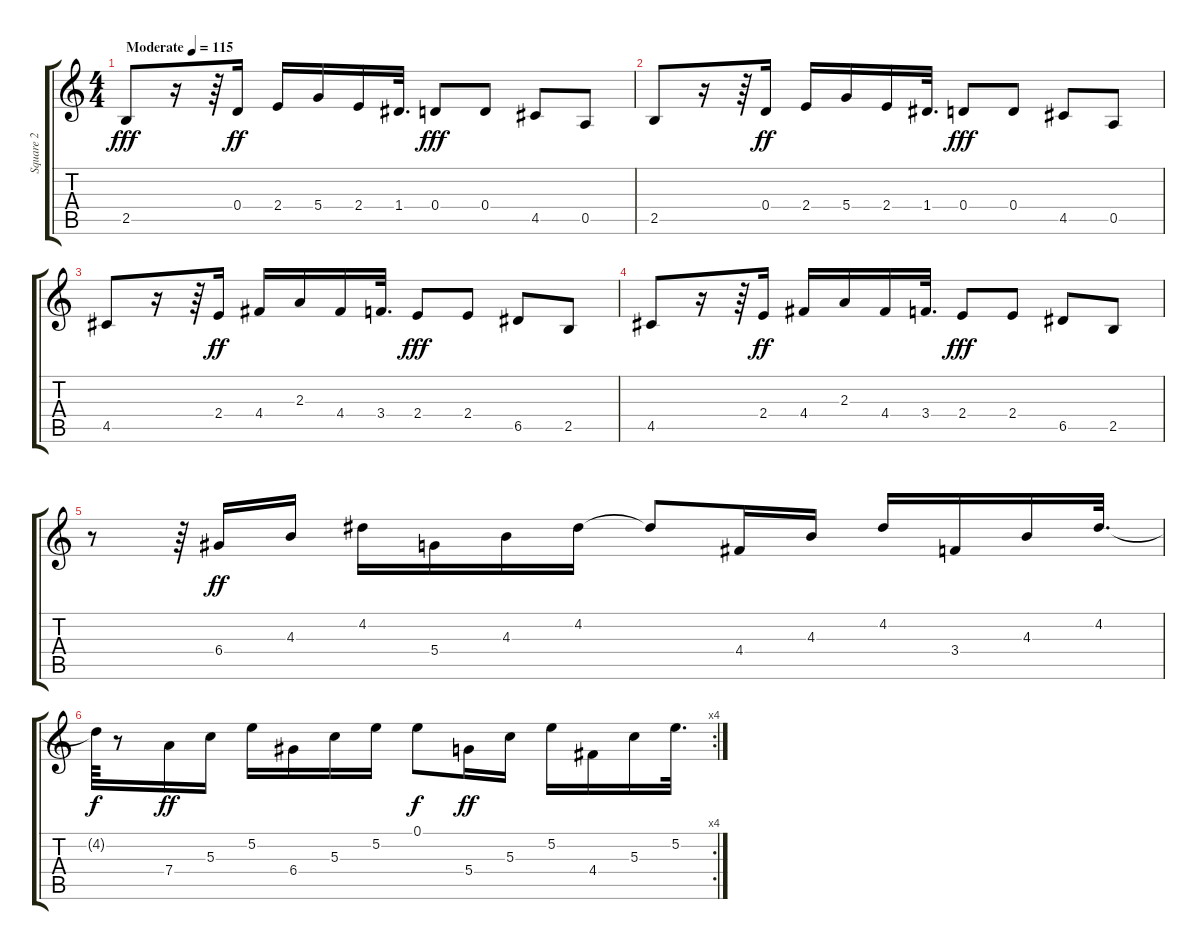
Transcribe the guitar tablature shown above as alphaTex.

\track ("Square 2" "Square 2") {instrument electricguitarjazz}
\staff {score tabs}
\tuning (E4 B3 G3 D3 A2 E2) {hide}
\ts (4 4)
\tempo (115 "Moderate")
\clef g2
\ks c
2.5.8{dy fff instrument electricguitarjazz} r.16 r.64 0.4.16{dy ff} 2.4.16 5.4.16 2.4.16 1.4.32{d} 0.4.8{dy fff} 0.4.8 4.5.8 0.5.8 |
2.5.8 r.16 r.64 0.4.16{dy ff} 2.4.16 5.4.16 2.4.16 1.4.32{d} 0.4.8{dy fff} 0.4.8 4.5.8 0.5.8 |
4.5.8 r.16 r.64 2.4.16{dy ff} 4.4.16 2.3.16 4.4.16 3.4.32{d} 2.4.8{dy fff} 2.4.8 6.5.8 2.5.8 |
4.5.8 r.16 r.64 2.4.16{dy ff} 4.4.16 2.3.16 4.4.16 3.4.32{d} 2.4.8{dy fff} 2.4.8 6.5.8 2.5.8 |
r.8 r.64 6.4.16{dy ff} 4.3.16 4.2.16 5.4.16 4.3.16 4.2.16 4.2{t}.8 4.4.16 4.3.16 4.2.16 3.4.16 4.3.16 4.2.32{d} |
\rc 4
4.2{t}.64{dy f} r.8 7.4.16{dy ff} 5.3.16 5.2.16 6.4.16 5.3.16 5.2.16 0.1.8{dy f} 5.4.16{dy ff} 5.3.16 5.2.16 4.4.16 5.3.16 5.2.32{d}
